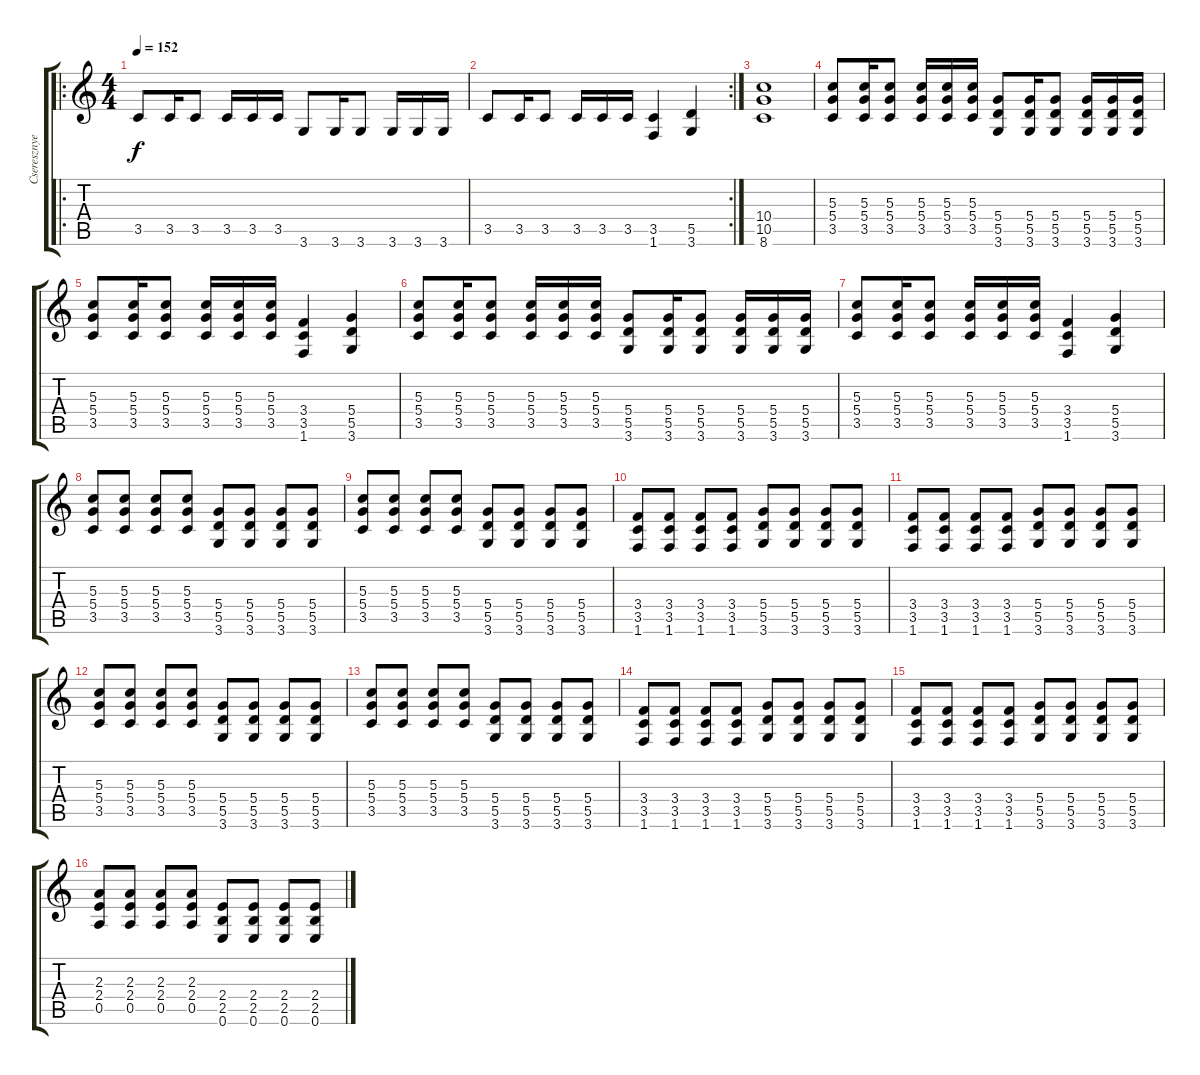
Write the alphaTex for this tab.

\track ("Cseresznye OverDrive " "Cseresznye") {instrument overdrivenguitar}
\staff {score tabs}
\tuning (E4 B3 G3 D3 A2 E2) {hide}
\ro
\ts (4 4)
\tempo 152
\clef g2
\ks c
3.5.8{dy f instrument overdrivenguitar} 3.5.16 3.5.8 3.5.16 3.5.16 3.5.16 3.6.8 3.6.16 3.6.8 3.6.16 3.6.16 3.6.16 |
\rc 2
3.5.8 3.5.16 3.5.8 3.5.16 3.5.16 3.5.16 (3.5 1.6).4 (5.5 3.6).4 |
(10.4 10.5 8.6).1 |
(5.3 5.4 3.5).8 (5.3 5.4 3.5).16 (5.3 5.4 3.5).8 (5.3 5.4 3.5).16 (5.3 5.4 3.5).16 (5.3 5.4 3.5).16 (5.4 5.5 3.6).8 (5.4 5.5 3.6).16 (5.4 5.5 3.6).8 (5.4 5.5 3.6).16 (5.4 5.5 3.6).16 (5.4 5.5 3.6).16 |
(5.3 5.4 3.5).8 (5.3 5.4 3.5).16 (5.3 5.4 3.5).8 (5.3 5.4 3.5).16 (5.3 5.4 3.5).16 (5.3 5.4 3.5).16 (3.4 3.5 1.6).4 (5.4 5.5 3.6).4 |
(5.3 5.4 3.5).8 (5.3 5.4 3.5).16 (5.3 5.4 3.5).8 (5.3 5.4 3.5).16 (5.3 5.4 3.5).16 (5.3 5.4 3.5).16 (5.4 5.5 3.6).8 (5.4 5.5 3.6).16 (5.4 5.5 3.6).8 (5.4 5.5 3.6).16 (5.4 5.5 3.6).16 (5.4 5.5 3.6).16 |
(5.3 5.4 3.5).8 (5.3 5.4 3.5).16 (5.3 5.4 3.5).8 (5.3 5.4 3.5).16 (5.3 5.4 3.5).16 (5.3 5.4 3.5).16 (3.4 3.5 1.6).4 (5.4 5.5 3.6).4 |
(5.3 5.4 3.5).8 (5.3 5.4 3.5).8 (5.3 5.4 3.5).8 (5.3 5.4 3.5).8 (5.4 5.5 3.6).8 (5.4 5.5 3.6).8 (5.4 5.5 3.6).8 (5.4 5.5 3.6).8 |
(5.3 5.4 3.5).8 (5.3 5.4 3.5).8 (5.3 5.4 3.5).8 (5.3 5.4 3.5).8 (5.4 5.5 3.6).8 (5.4 5.5 3.6).8 (5.4 5.5 3.6).8 (5.4 5.5 3.6).8 |
(3.4 3.5 1.6).8 (3.4 3.5 1.6).8 (3.4 3.5 1.6).8 (3.4 3.5 1.6).8 (5.4 5.5 3.6).8 (5.4 5.5 3.6).8 (5.4 5.5 3.6).8 (5.4 5.5 3.6).8 |
(3.4 3.5 1.6).8 (3.4 3.5 1.6).8 (3.4 3.5 1.6).8 (3.4 3.5 1.6).8 (5.4 5.5 3.6).8 (5.4 5.5 3.6).8 (5.4 5.5 3.6).8 (5.4 5.5 3.6).8 |
(5.3 5.4 3.5).8 (5.3 5.4 3.5).8 (5.3 5.4 3.5).8 (5.3 5.4 3.5).8 (5.4 5.5 3.6).8 (5.4 5.5 3.6).8 (5.4 5.5 3.6).8 (5.4 5.5 3.6).8 |
(5.3 5.4 3.5).8 (5.3 5.4 3.5).8 (5.3 5.4 3.5).8 (5.3 5.4 3.5).8 (5.4 5.5 3.6).8 (5.4 5.5 3.6).8 (5.4 5.5 3.6).8 (5.4 5.5 3.6).8 |
(3.4 3.5 1.6).8 (3.4 3.5 1.6).8 (3.4 3.5 1.6).8 (3.4 3.5 1.6).8 (5.4 5.5 3.6).8 (5.4 5.5 3.6).8 (5.4 5.5 3.6).8 (5.4 5.5 3.6).8 |
(3.4 3.5 1.6).8 (3.4 3.5 1.6).8 (3.4 3.5 1.6).8 (3.4 3.5 1.6).8 (5.4 5.5 3.6).8 (5.4 5.5 3.6).8 (5.4 5.5 3.6).8 (5.4 5.5 3.6).8 |
(2.3 2.4 0.5).8 (2.3 2.4 0.5).8 (2.3 2.4 0.5).8 (2.3 2.4 0.5).8 (2.4 2.5 0.6).8 (2.4 2.5 0.6).8 (2.4 2.5 0.6).8 (2.4 2.5 0.6).8
